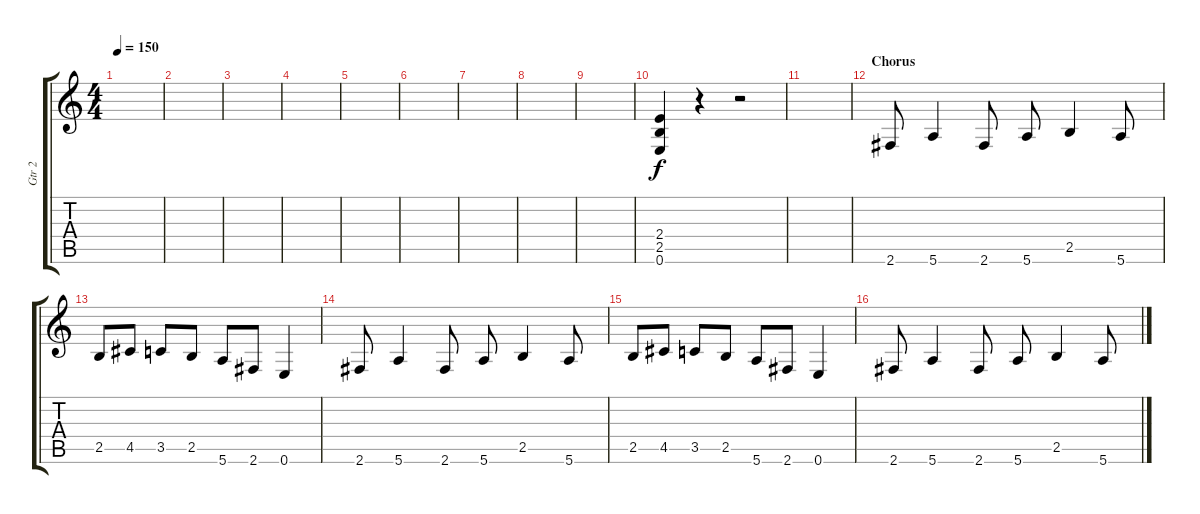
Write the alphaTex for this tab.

\track ("Gtr 2" "Gtr 2") {instrument distortionguitar}
\staff {score tabs}
\tuning (E4 B3 G3 D3 A2 E2) {hide}
\ts (4 4)
\tempo 150
\clef g2
\ks c
|
|
|
|
|
|
|
|
|
(2.4 2.5 0.6).4 r.4 r.2 |
|
\section ("" "Chorus")
2.6.8 5.6.4 2.6.8 5.6.8 2.5.4 5.6.8 |
2.5.8 4.5.8 3.5.8 2.5.8 5.6.8 2.6.8 0.6.4 |
2.6.8 5.6.4 2.6.8 5.6.8 2.5.4 5.6.8 |
2.5.8 4.5.8 3.5.8 2.5.8 5.6.8 2.6.8 0.6.4 |
2.6.8 5.6.4 2.6.8 5.6.8 2.5.4 5.6.8
